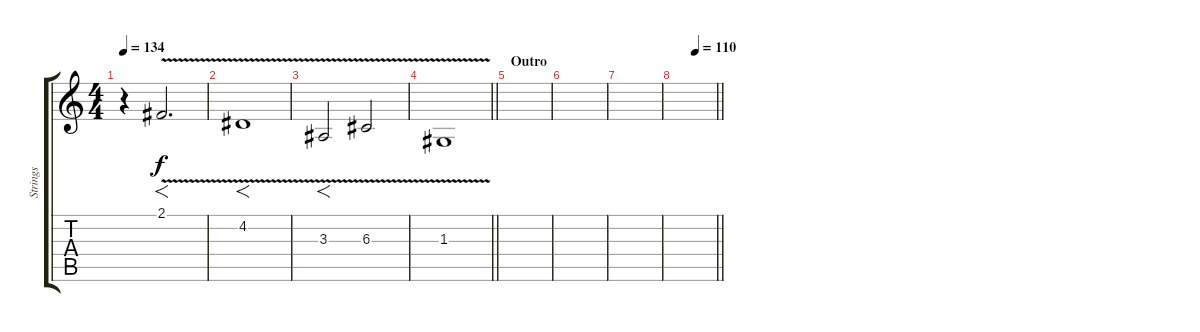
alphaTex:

\track ("Strings" "Strings") {instrument cello}
\staff {score tabs}
\tuning (E4 B3 G3 D3 A2 Db2) {hide}
\ts (4 4)
\tempo 134
\clef g2
\ks c
r.4{dy f volume 16 instrument cello} 2.1{v}.2{f d} |
4.2{v}.1{f} |
3.3{v}.2{f} 6.3{v}.2 |
\barLineRight lightlight
1.3{v}.1 |
\section ("" "Outro")
|
|
|
\tempo (110 0.5)
\barLineRight lightlight
